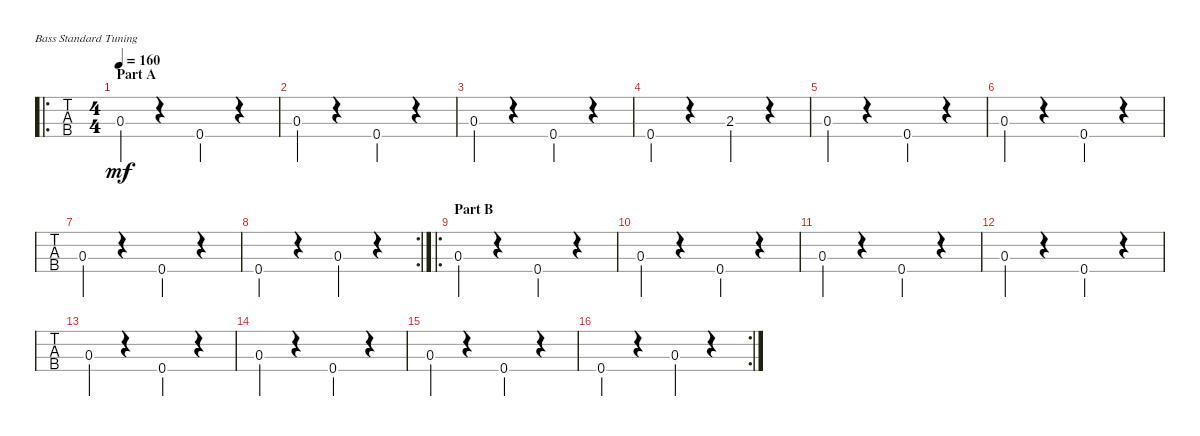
\defaultSystemsLayout 4
\bracketExtendMode groupsimilarinstruments
\singleTrackTrackNamePolicy hidden
\multiTrackTrackNamePolicy hidden
\otherSystemsTrackNameOrientation horizontal
\track ("Bass" "Bass") {mute instrument acousticbass}
\staff {tabs}
\tuning (G2 D2 A1 E1)
\ro
\ts (4 4)
\section ("" "Part A")
\tempo 160
\clef f4
\ks c
0.3.4{dy mf instrument acousticbass} r.4 0.4.4 r.4 |
0.3.4 r.4 0.4.4 r.4 |
0.3.4 r.4 0.4.4 r.4 |
0.4.4 r.4 2.3.4 r.4 |
0.3.4 r.4 0.4.4 r.4 |
0.3.4 r.4 0.4.4 r.4 |
0.3.4 r.4 0.4.4 r.4 |
\rc 2
0.4.4 r.4 0.3.4 r.4 |
\ro
\section ("" "Part B")
0.3.4 r.4 0.4.4 r.4 |
0.3.4 r.4 0.4.4 r.4 |
0.3.4 r.4 0.4.4 r.4 |
0.3.4 r.4 0.4.4 r.4 |
0.3.4 r.4 0.4.4 r.4 |
0.3.4 r.4 0.4.4 r.4 |
0.3.4 r.4 0.4.4 r.4 |
\rc 2
0.4.4 r.4 0.3.4 r.4
